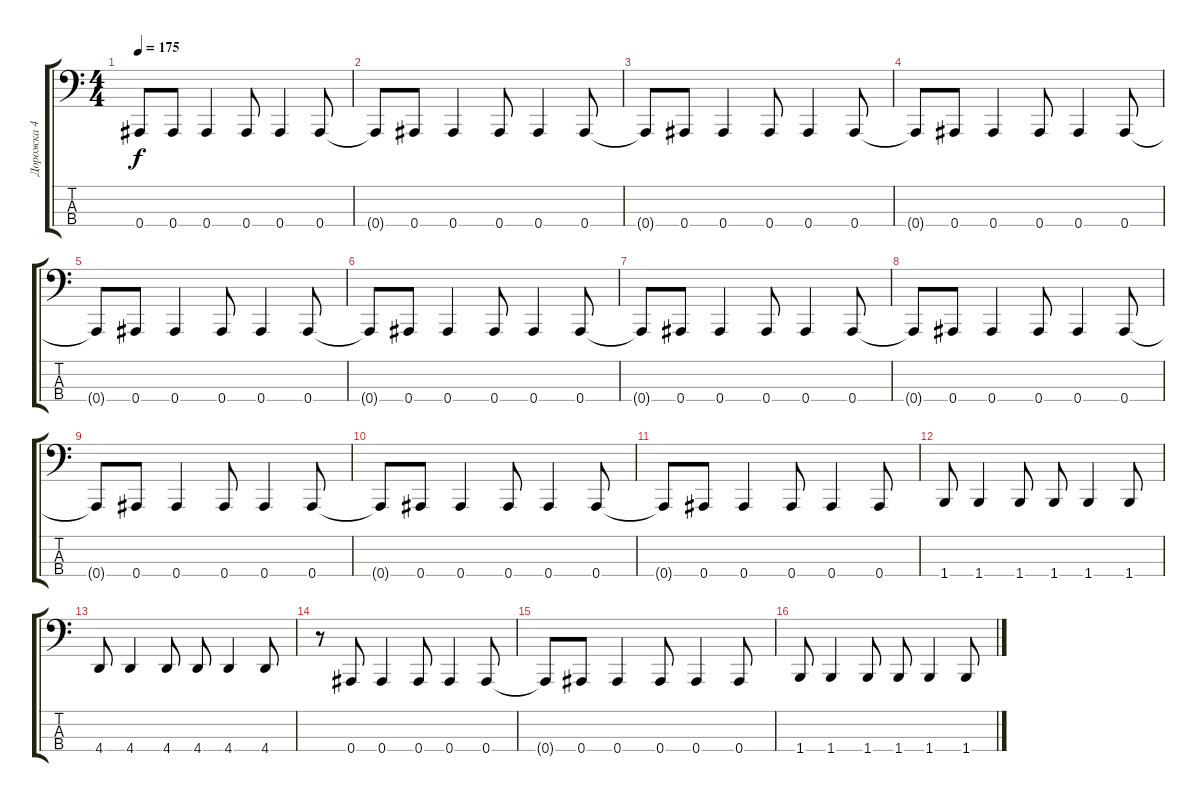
\track ("Дорожка 4" "Дорожка 4") {instrument electricbasspick}
\staff {score tabs}
\tuning (Eb2 Bb1 F1 Bb0) {hide}
\ts (4 4)
\tempo 175
\clef f4
\ks c
0.4{t}.8{dy f} 0.4.8 0.4.4 0.4.8 0.4.4 0.4.8 |
0.4{t}.8 0.4.8 0.4.4 0.4.8 0.4.4 0.4.8 |
0.4{t}.8 0.4.8 0.4.4 0.4.8 0.4.4 0.4.8 |
0.4{t}.8 0.4.8 0.4.4 0.4.8 0.4.4 0.4.8 |
0.4{t}.8 0.4.8 0.4.4 0.4.8 0.4.4 0.4.8 |
0.4{t}.8 0.4.8 0.4.4 0.4.8 0.4.4 0.4.8 |
0.4{t}.8 0.4.8 0.4.4 0.4.8 0.4.4 0.4.8 |
0.4{t}.8 0.4.8 0.4.4 0.4.8 0.4.4 0.4.8 |
0.4{t}.8 0.4.8 0.4.4 0.4.8 0.4.4 0.4.8 |
0.4{t}.8 0.4.8 0.4.4 0.4.8 0.4.4 0.4.8 |
0.4{t}.8 0.4.8 0.4.4 0.4.8 0.4.4 0.4.8 |
1.4.8 1.4.4 1.4.8 1.4.8 1.4.4 1.4.8 |
4.4.8 4.4.4 4.4.8 4.4.8 4.4.4 4.4.8 |
r.8 0.4.8 0.4.4 0.4.8 0.4.4 0.4.8 |
0.4{t}.8 0.4.8 0.4.4 0.4.8 0.4.4 0.4.8 |
1.4.8 1.4.4 1.4.8 1.4.8 1.4.4 1.4.8
